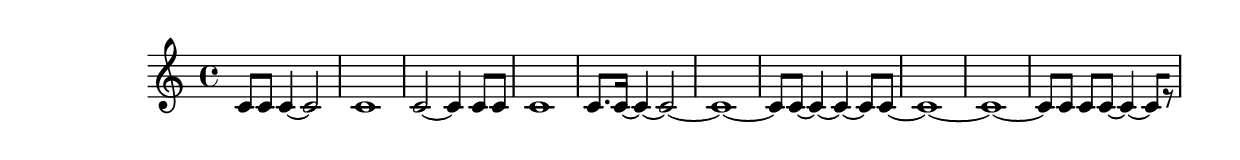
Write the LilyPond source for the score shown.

% 2018-07-22 13:22

\version "2.18.2"
\language "english"

\header {}

\layout {}

\paper {}

\score {
    {
        \accidentalStyle modern-cautionary
        c'8 [
        c'8 ]
        c'4 ~
        c'2
        c'1
        c'2 ~
        c'4
        c'8 [
        c'8 ]
        c'1
        c'8. [
        c'16 ~ ]
        c'4 ~
        c'2 ~
        c'1 ~
        c'8 [
        c'8 ~ ]
        c'4 ~
        c'4 ~
        c'8 [
        c'8 ~ ]
        c'1 ~
        c'1 ~
        c'8 [
        c'8 ]
        c'8 [
        c'8 ~ ]
        c'4 ~
        c'8 [
        r8 ]
    }
}